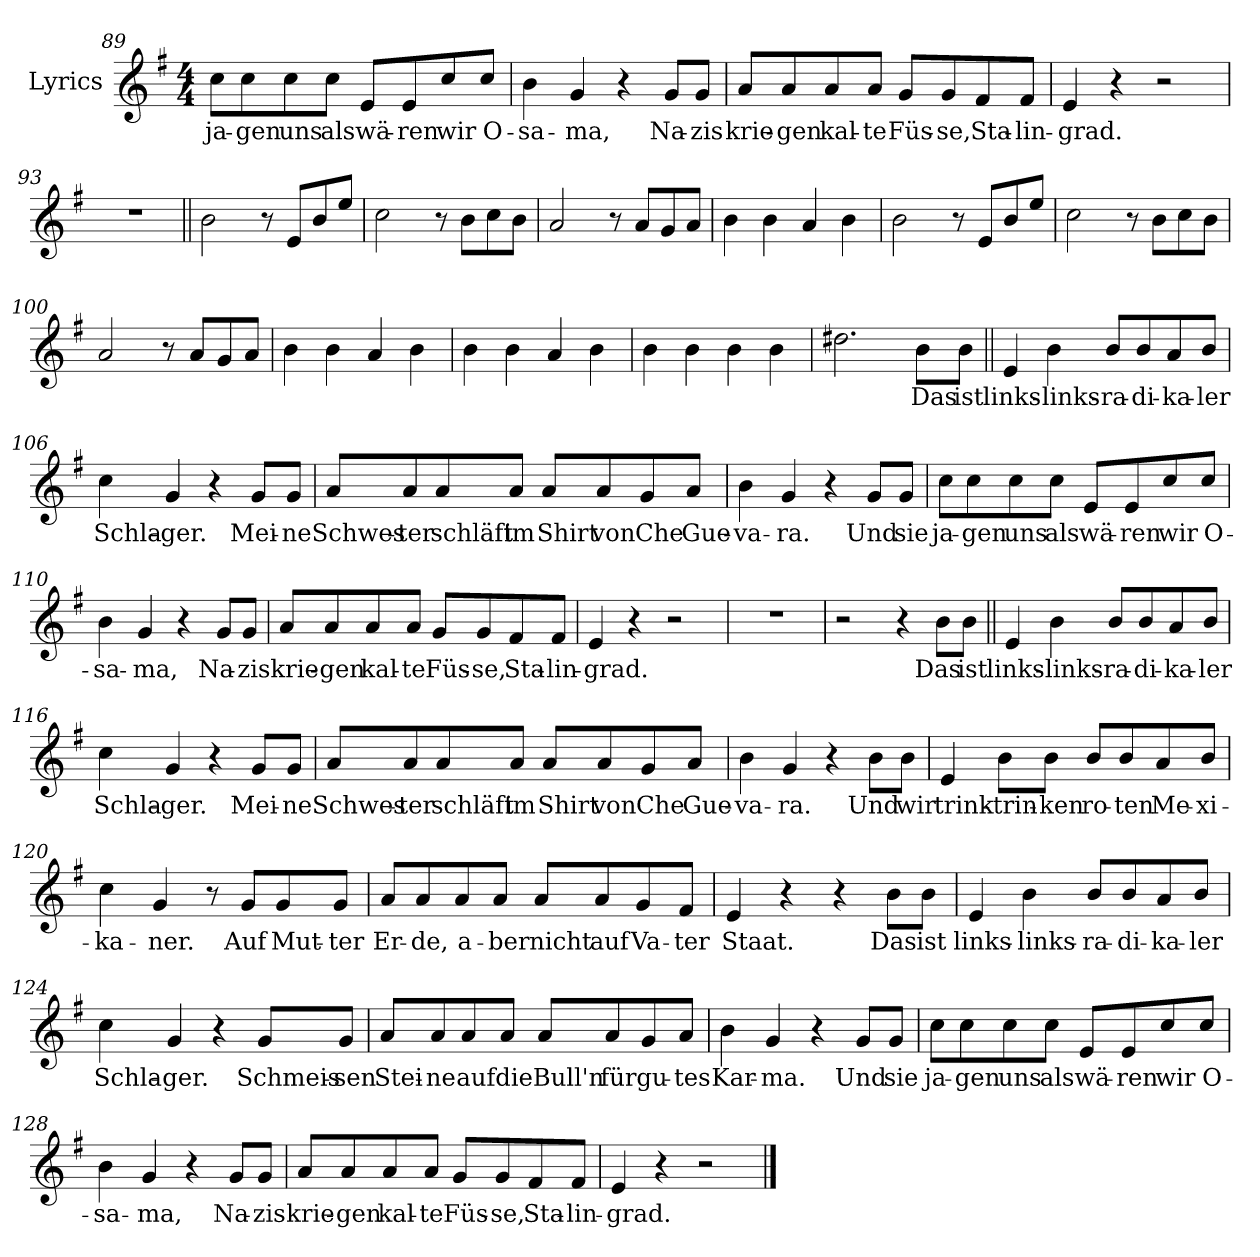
**kern	**text
*part1	*part1
*staff1	*staff1
*I"Lyrics	*
*I'Lyr	*
*clefG2	*
*k[f#]	*
*M4/4	*
=89	=89
8ccL	ja-
8cc	-gen
8cc	uns
8ccJ	als
8eL	wä-
8e	-ren
8cc	wir
8ccJ	O-
=90	=90
4b	-sa-
4g	-ma,
4r	.
8gL	Na-
8gJ	-zis
=91	=91
8aL	krie-
8a	-gen
8a	kal-
8aJ	-te
8gL	Füs-
8g	-se,
8f#	Sta-
8f#J	-lin-
=92	=92
4e	-grad.
4r	.
2r	.
=93	=93
1r	.
=94||	=94||
2b	.
8r	.
8eL	.
8b	.
8eeJ	.
=95	=95
2cc	.
8r	.
8bL	.
8cc	.
8bJ	.
=96	=96
2a	.
8r	.
8aL	.
8g	.
8aJ	.
=97	=97
4b	.
4b	.
4a	.
4b	.
=98	=98
2b	.
8r	.
8eL	.
8b	.
8eeJ	.
=99	=99
2cc	.
8r	.
8bL	.
8cc	.
8bJ	.
=100	=100
2a	.
8r	.
8aL	.
8g	.
8aJ	.
=101	=101
4b	.
4b	.
4a	.
4b	.
=102	=102
4b	.
4b	.
4a	.
4b	.
=103	=103
4b	.
4b	.
4b	.
4b	.
=104	=104
2.dd#X	.
8bL	Das
8bJ	ist
=105||	=105||
4e	links-
4b	-links-
8bL	-ra-
8b	-di-
8a	-ka-
8bJ	-ler
=106	=106
4cc	Schla-
4g	-ger.
4r	.
8gL	Mei-
8gJ	-ne
=107	=107
8aL	Schwes-
8a	-ter
8a	schläft
8aJ	im
8aL	Shirt
8a	von
8g	Che
8aJ	Gue-
=108	=108
4b	-va-
4g	-ra.
4r	.
8gL	Und
8gJ	sie
=109	=109
8ccL	ja-
8cc	-gen
8cc	uns
8ccJ	als
8eL	wä-
8e	-ren
8cc	wir
8ccJ	O-
=110	=110
4b	-sa-
4g	-ma,
4r	.
8gL	Na-
8gJ	-zis
=111	=111
8aL	krie-
8a	-gen
8a	kal-
8aJ	-te
8gL	Füs-
8g	-se,
8f#	Sta-
8f#J	-lin-
=112	=112
4e	-grad.
4r	.
2r	.
=113	=113
1r	.
=114	=114
2r	.
4r	.
8bL	Das
8bJ	ist
=115||	=115||
4e	links-
4b	-links-
8bL	-ra-
8b	-di-
8a	-ka-
8bJ	-ler
=116	=116
4cc	Schla-
4g	-ger.
4r	.
8gL	Mei-
8gJ	-ne
=117	=117
8aL	Schwes-
8a	-ter
8a	schläft
8aJ	im
8aL	Shirt
8a	von
8g	Che
8aJ	Gue-
=118	=118
4b	-va-
4g	-ra.
4r	.
8bL	Und
8bJ	wir
=119	=119
4e	trink-
8bL	-trin-
8bJ	-ken
8bL	ro-
8b	-ten
8a	Me-
8bJ	-xi-
=120	=120
4cc	-ka-
4g	-ner.
8r	.
8gL	Auf
8g	Mut-
8gJ	-ter
=121	=121
8aL	Er-
8a	-de,
8a	a-
8aJ	-ber
8aL	nicht
8a	auf
8g	Va-
8f#J	-ter
=122	=122
4e	Staat.
4r	.
4r	.
8bL	Das
8bJ	ist
=123	=123
4e	links-
4b	-links-
8bL	-ra-
8b	-di-
8a	-ka-
8bJ	-ler
=124	=124
4cc	Schla-
4g	-ger.
4r	.
8gL	Schmeis-
8gJ	sen
=125	=125
8aL	Stei-
8a	-ne
8a	auf
8aJ	die
8aL	Bull'n
8a	für
8g	gu-
8aJ	-tes
=126	=126
4b	Kar-
4g	-ma.
4r	.
8gL	Und
8gJ	sie
=127	=127
8ccL	ja-
8cc	-gen
8cc	uns
8ccJ	als
8eL	wä-
8e	-ren
8cc	wir
8ccJ	O-
=128	=128
4b	-sa-
4g	-ma,
4r	.
8gL	Na-
8gJ	-zis
=129	=129
8aL	krie-
8a	-gen
8a	kal-
8aJ	-te
8gL	Füs-
8g	-se,
8f#	Sta-
8f#J	-lin-
=130	=130
4e	-grad.
4r	.
2r	.
==	==
*-	*-
